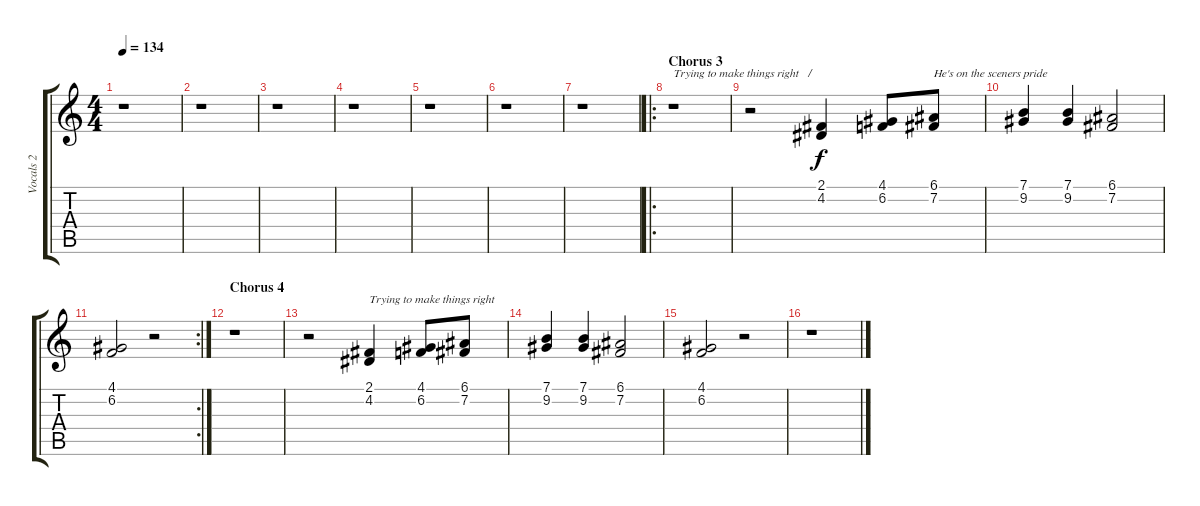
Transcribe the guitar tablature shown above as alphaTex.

\track ("Vocals 2" "Vocals 2") {instrument violin}
\staff {score tabs}
\tuning (E4 B3 G3 D3 A2 E2) {hide}
\ts (4 4)
\tempo 134
\clef g2
\ks c
r.1{dy f} |
r.1 |
r.1 |
r.1 |
r.1 |
r.1 |
r.1 |
\ro
\section ("" "Chorus 3")
r.1{txt "Trying to make things right   /"} |
r.2 (2.1 4.2).4 (4.1 6.2).8 (6.1 7.2).8{txt "He's on the sceners pride"} |
(7.1 9.2).4 (7.1 9.2).4 (6.1 7.2).2 |
\rc 2
(4.1 6.2).2 r.2 |
\section ("" "Chorus 4")
r.1 |
r.2 (2.1 4.2).4{txt "Trying to make things right"} (4.1 6.2).8 (6.1 7.2).8 |
(7.1 9.2).4 (7.1 9.2).4 (6.1 7.2).2 |
(4.1 6.2).2 r.2 |
r.1
